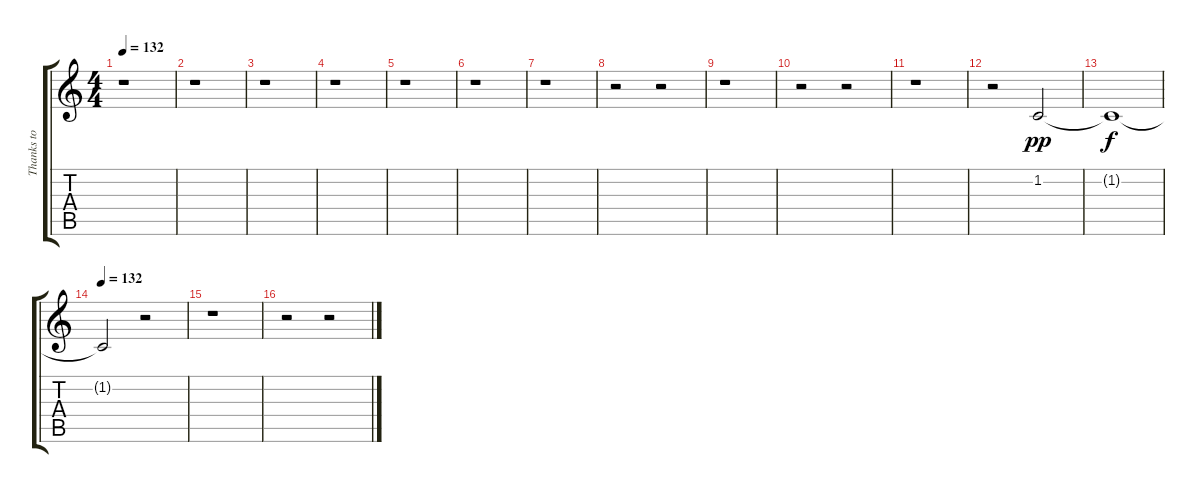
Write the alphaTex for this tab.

\track ("Thanks to" "Thanks to") {instrument seashore}
\staff {score tabs}
\tuning (E4 B3 G3 D3 A2 E2) {hide}
\ts (4 4)
\tempo 132
\clef g2
\ks c
r.1{dy pp} |
r.1 |
r.1 |
r.1 |
r.1 |
r.1 |
r.1 |
r.2 r.2 |
r.1 |
r.2 r.2 |
r.1 |
r.2 1.2.2 |
1.2{t}.1{dy f} |
\tempo 132
1.2{t}.2 r.2 |
r.1 |
r.2 r.2
